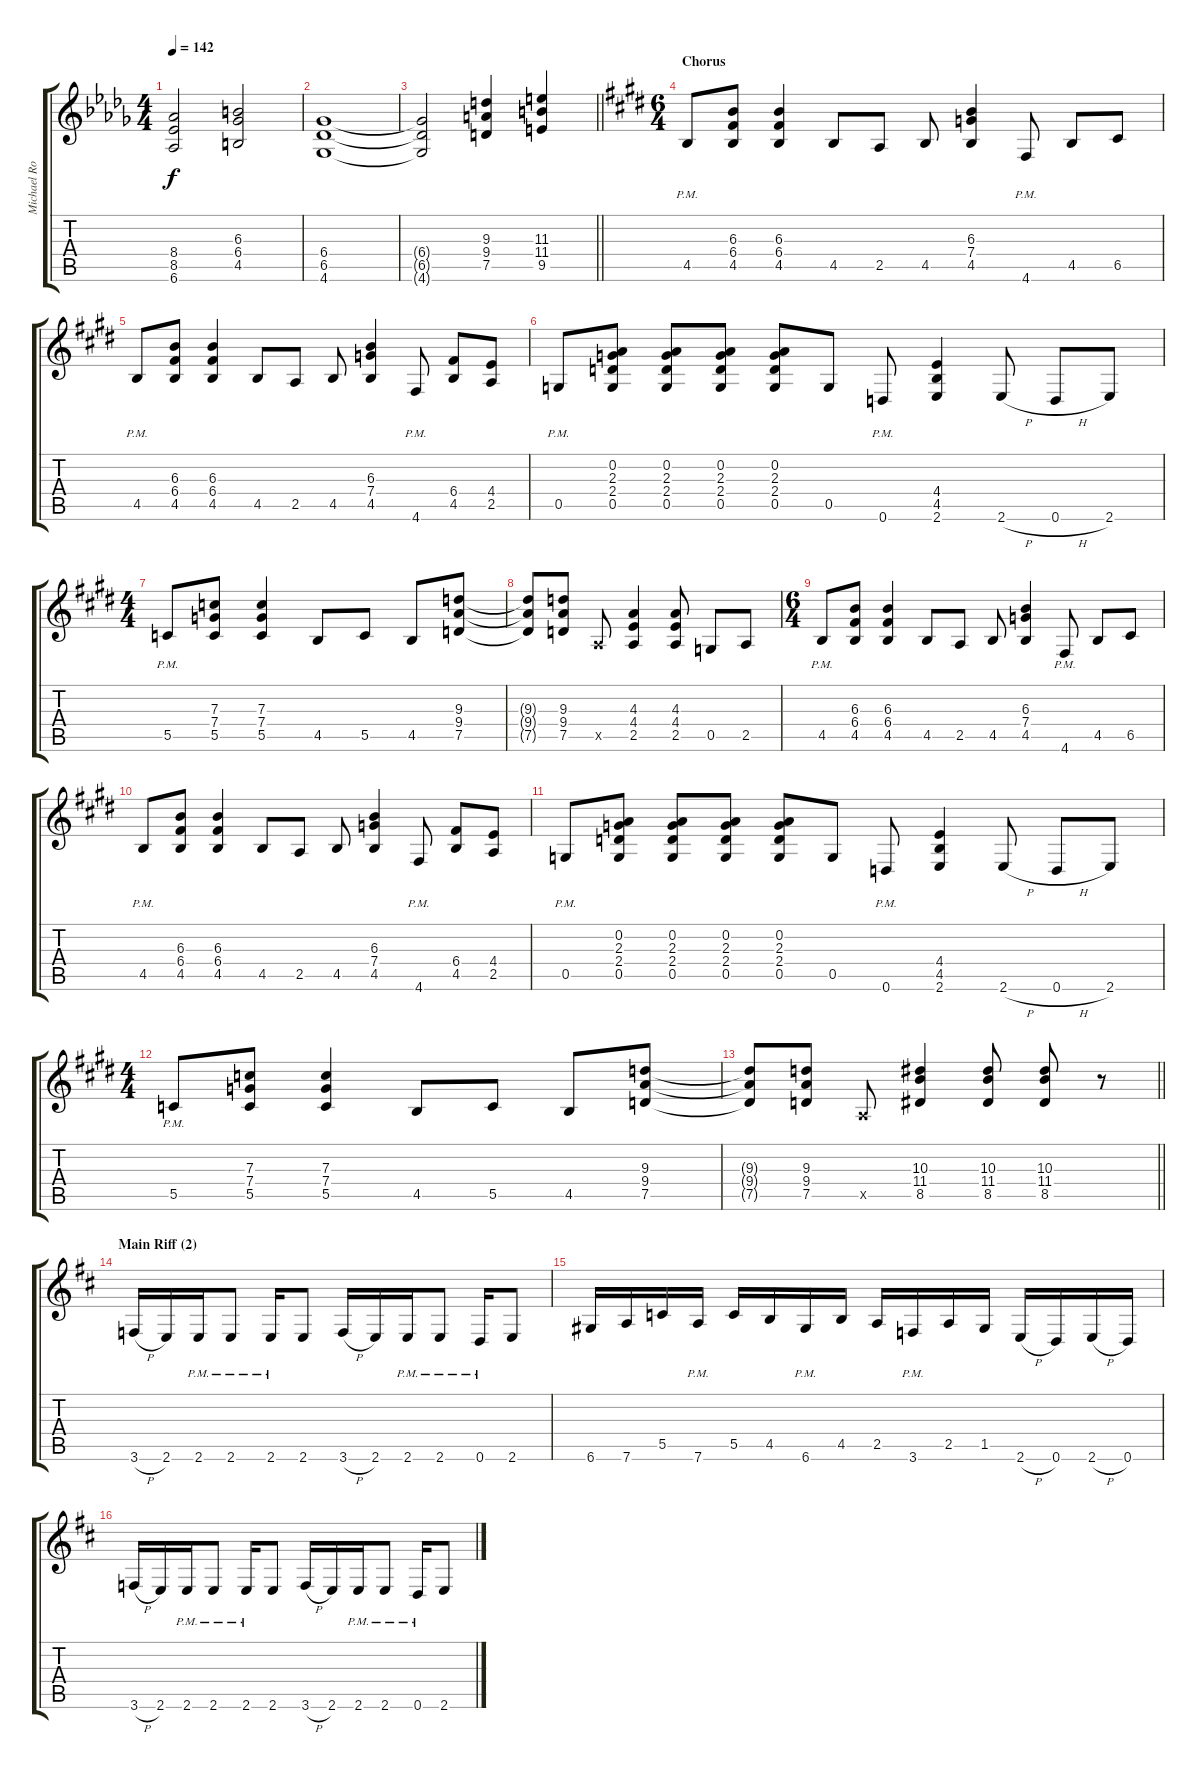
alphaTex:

\track ("Michael Romeo (guitar)" "Michael Ro") {instrument distortionguitar}
\staff {score tabs}
\tuning (D4 A3 F3 C3 G2 D2) {hide}
\ts (4 4)
\tempo 142
\clef g2
\ks bbminor
(8.4{t} 8.5{t} 6.6{t}).2{dy f} (6.3 6.4 4.5).2 |
(6.4 6.5 4.6).1 |
\barLineRight lightlight
(6.4{t} 6.5{t} 4.6{t}).2 (9.3 9.4 7.5).4 (11.3 11.4 9.5).4 |
\ts (6 4)
\section ("" "Chorus")
\ks c#minor
4.5{pm}.8 (6.3 6.4 4.5).8 (6.3 6.4 4.5).4 4.5.8 2.5.8 4.5.8 (6.3 7.4 4.5).4 4.6{pm}.8 4.5.8 6.5.8 |
4.5{pm}.8 (6.3 6.4 4.5).8 (6.3 6.4 4.5).4 4.5.8 2.5.8 4.5.8 (6.3 7.4 4.5).4 4.6{pm}.8 (6.4 4.5).8 (4.4 2.5).8 |
0.5{pm}.8 (0.2 2.3 2.4 0.5).8 (0.2 2.3 2.4 0.5).8 (0.2 2.3 2.4 0.5).8 (0.2 2.3 2.4 0.5).8 0.5.8 0.6{pm}.8 (4.4 4.5 2.6).4 2.6{h}.8 0.6{h}.8 2.6.8 |
\ts (4 4)
5.5{pm}.8 (7.3 7.4 5.5).8 (7.3 7.4 5.5).4 4.5.8 5.5.8 4.5.8 (9.3 9.4 7.5).8 |
(9.3{t} 9.4{t} 7.5{t}).8 (9.3 9.4 7.5).8 2.5{x}.8 (4.3 4.4 2.5).4 (4.3 4.4 2.5).8 0.5.8 2.5.8 |
\ts (6 4)
4.5{pm}.8 (6.3 6.4 4.5).8 (6.3 6.4 4.5).4 4.5.8 2.5.8 4.5.8 (6.3 7.4 4.5).4 4.6{pm}.8 4.5.8 6.5.8 |
4.5{pm}.8 (6.3 6.4 4.5).8 (6.3 6.4 4.5).4 4.5.8 2.5.8 4.5.8 (6.3 7.4 4.5).4 4.6{pm}.8 (6.4 4.5).8 (4.4 2.5).8 |
0.5{pm}.8 (0.2 2.3 2.4 0.5).8 (0.2 2.3 2.4 0.5).8 (0.2 2.3 2.4 0.5).8 (0.2 2.3 2.4 0.5).8 0.5.8 0.6{pm}.8 (4.4 4.5 2.6).4 2.6{h}.8 0.6{h}.8 2.6.8 |
\ts (4 4)
5.5{pm}.8 (7.3 7.4 5.5).8 (7.3 7.4 5.5).4 4.5.8 5.5.8 4.5.8 (9.3 9.4 7.5).8 |
\barLineRight lightlight
(9.3{t} 9.4{t} 7.5{t}).8 (9.3 9.4 7.5).8 2.5{x}.8 (10.3 11.4 8.5).4 (10.3 11.4 8.5).8 (10.3 11.4 8.5).8 r.8 |
\section ("" "Main Riff (2)")
\ks bminor
3.6{h}.16 2.6.16 2.6{pm}.16 2.6{pm}.8 2.6{pm}.16 2.6.8 3.6{h}.16 2.6.16 2.6{pm}.16 2.6{pm}.8 0.6{pm}.16 2.6.8 |
6.6.16 7.6.16 5.5.16 7.6{pm}.16 5.5.16 4.5.16 6.6{pm}.16 4.5.16 2.5.16 3.6{pm}.16 2.5.16 1.5.16 2.6{h}.16 0.6.16 2.6{h}.16 0.6.16 |
3.6{h}.16 2.6.16 2.6{pm}.16 2.6{pm}.8 2.6{pm}.16 2.6.8 3.6{h}.16 2.6.16 2.6{pm}.16 2.6{pm}.8 0.6{pm}.16 2.6.8
